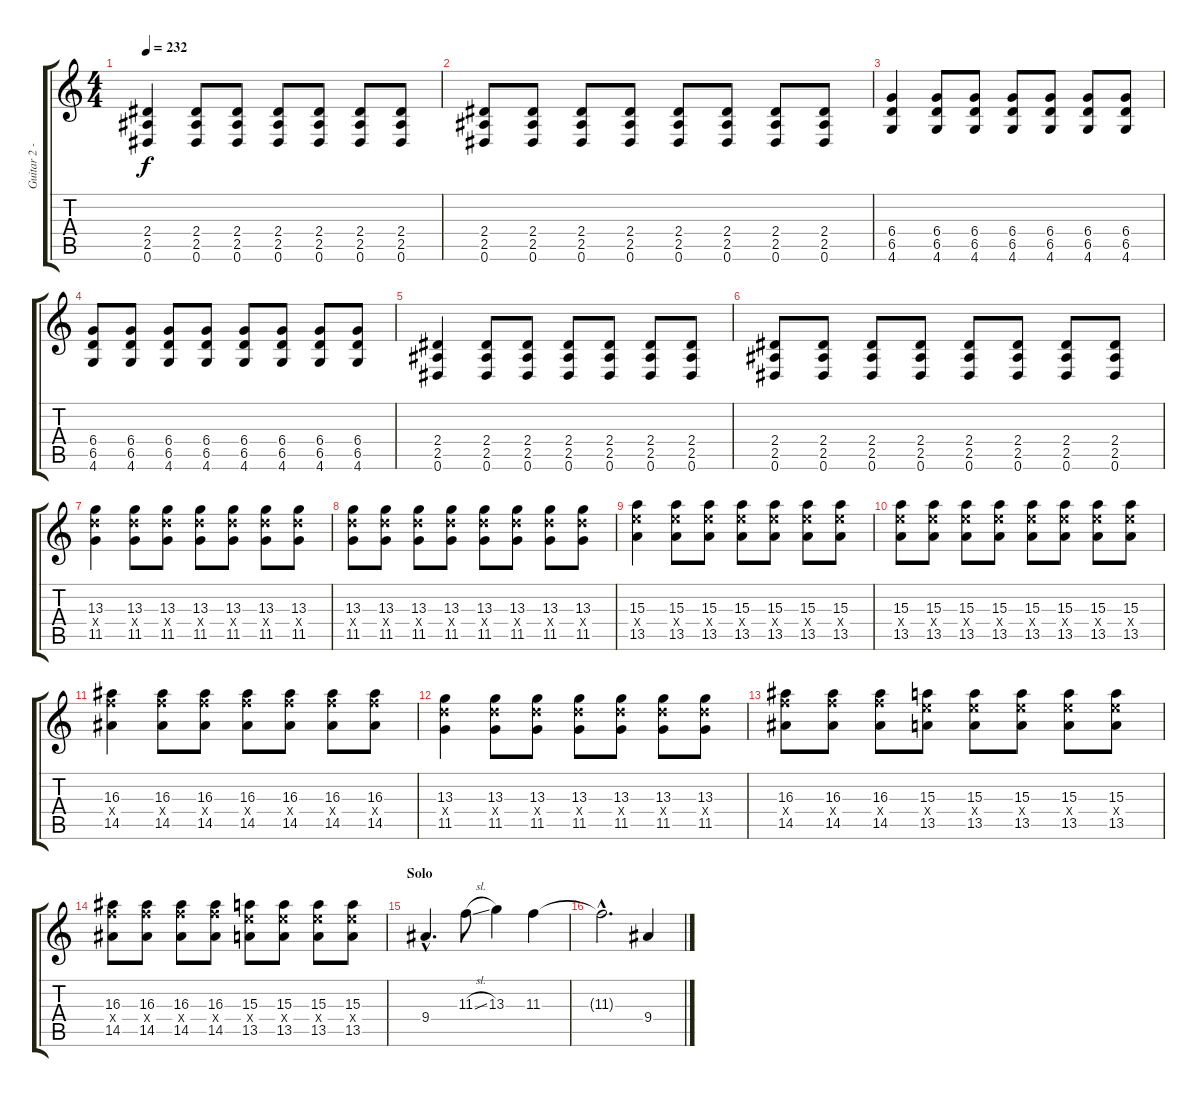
\track ("Guitar 2 - Erik" "Guitar 2 -") {instrument distortionguitar}
\staff {score tabs}
\tuning (Eb4 Bb3 Gb3 Db3 Ab2 Eb2) {hide}
\ts (4 4)
\tempo 232
\clef g2
\ks c
(2.4 2.5 0.6).4{dy f} (2.4 2.5 0.6).8 (2.4 2.5 0.6).8 (2.4 2.5 0.6).8 (2.4 2.5 0.6).8 (2.4 2.5 0.6).8 (2.4 2.5 0.6).8 |
(2.4 2.5 0.6).8 (2.4 2.5 0.6).8 (2.4 2.5 0.6).8 (2.4 2.5 0.6).8 (2.4 2.5 0.6).8 (2.4 2.5 0.6).8 (2.4 2.5 0.6).8 (2.4 2.5 0.6).8 |
(6.4 6.5 4.6).4 (6.4 6.5 4.6).8 (6.4 6.5 4.6).8 (6.4 6.5 4.6).8 (6.4 6.5 4.6).8 (6.4 6.5 4.6).8 (6.4 6.5 4.6).8 |
(6.4 6.5 4.6).8 (6.4 6.5 4.6).8 (6.4 6.5 4.6).8 (6.4 6.5 4.6).8 (6.4 6.5 4.6).8 (6.4 6.5 4.6).8 (6.4 6.5 4.6).8 (6.4 6.5 4.6).8 |
(2.4 2.5 0.6).4 (2.4 2.5 0.6).8 (2.4 2.5 0.6).8 (2.4 2.5 0.6).8 (2.4 2.5 0.6).8 (2.4 2.5 0.6).8 (2.4 2.5 0.6).8 |
(2.4 2.5 0.6).8 (2.4 2.5 0.6).8 (2.4 2.5 0.6).8 (2.4 2.5 0.6).8 (2.4 2.5 0.6).8 (2.4 2.5 0.6).8 (2.4 2.5 0.6).8 (2.4 2.5 0.6).8 |
(13.3 13.4{x} 11.5).4 (13.3 13.4{x} 11.5).8 (13.3 13.4{x} 11.5).8 (13.3 13.4{x} 11.5).8 (13.3 13.4{x} 11.5).8 (13.3 13.4{x} 11.5).8 (13.3 13.4{x} 11.5).8 |
(13.3 13.4{x} 11.5).8 (13.3 13.4{x} 11.5).8 (13.3 13.4{x} 11.5).8 (13.3 13.4{x} 11.5).8 (13.3 13.4{x} 11.5).8 (13.3 13.4{x} 11.5).8 (13.3 13.4{x} 11.5).8 (13.3 13.4{x} 11.5).8 |
(15.3 15.4{x} 13.5).4 (15.3 15.4{x} 13.5).8 (15.3 15.4{x} 13.5).8 (15.3 15.4{x} 13.5).8 (15.3 15.4{x} 13.5).8 (15.3 15.4{x} 13.5).8 (15.3 15.4{x} 13.5).8 |
(15.3 15.4{x} 13.5).8 (15.3 15.4{x} 13.5).8 (15.3 15.4{x} 13.5).8 (15.3 15.4{x} 13.5).8 (15.3 15.4{x} 13.5).8 (15.3 15.4{x} 13.5).8 (15.3 15.4{x} 13.5).8 (15.3 15.4{x} 13.5).8 |
(16.3 16.4{x} 14.5).4 (16.3 16.4{x} 14.5).8 (16.3 16.4{x} 14.5).8 (16.3 16.4{x} 14.5).8 (16.3 16.4{x} 14.5).8 (16.3 16.4{x} 14.5).8 (16.3 16.4{x} 14.5).8 |
(13.3 13.4{x} 11.5).4 (13.3 13.4{x} 11.5).8 (13.3 13.4{x} 11.5).8 (13.3 13.4{x} 11.5).8 (13.3 13.4{x} 11.5).8 (13.3 13.4{x} 11.5).8 (13.3 13.4{x} 11.5).8 |
(16.3 16.4{x} 14.5).8 (16.3 16.4{x} 14.5).8 (16.3 16.4{x} 14.5).8 (15.3 15.4{x} 13.5).8 (15.3 15.4{x} 13.5).8 (15.3 15.4{x} 13.5).8 (15.3 15.4{x} 13.5).8 (15.3 15.4{x} 13.5).8 |
(16.3 16.4{x} 14.5).8 (16.3 16.4{x} 14.5).8 (16.3 16.4{x} 14.5).8 (16.3 16.4{x} 14.5).8 (15.3 15.4{x} 13.5).8 (15.3 15.4{x} 13.5).8 (15.3 15.4{x} 13.5).8 (15.3 15.4{x} 13.5).8 |
\section ("" "Solo")
9.4{hac}.4{d} 11.3{sl}.8 13.3.4 11.3.4 |
11.3{hac t}.2{d} 9.4.4
